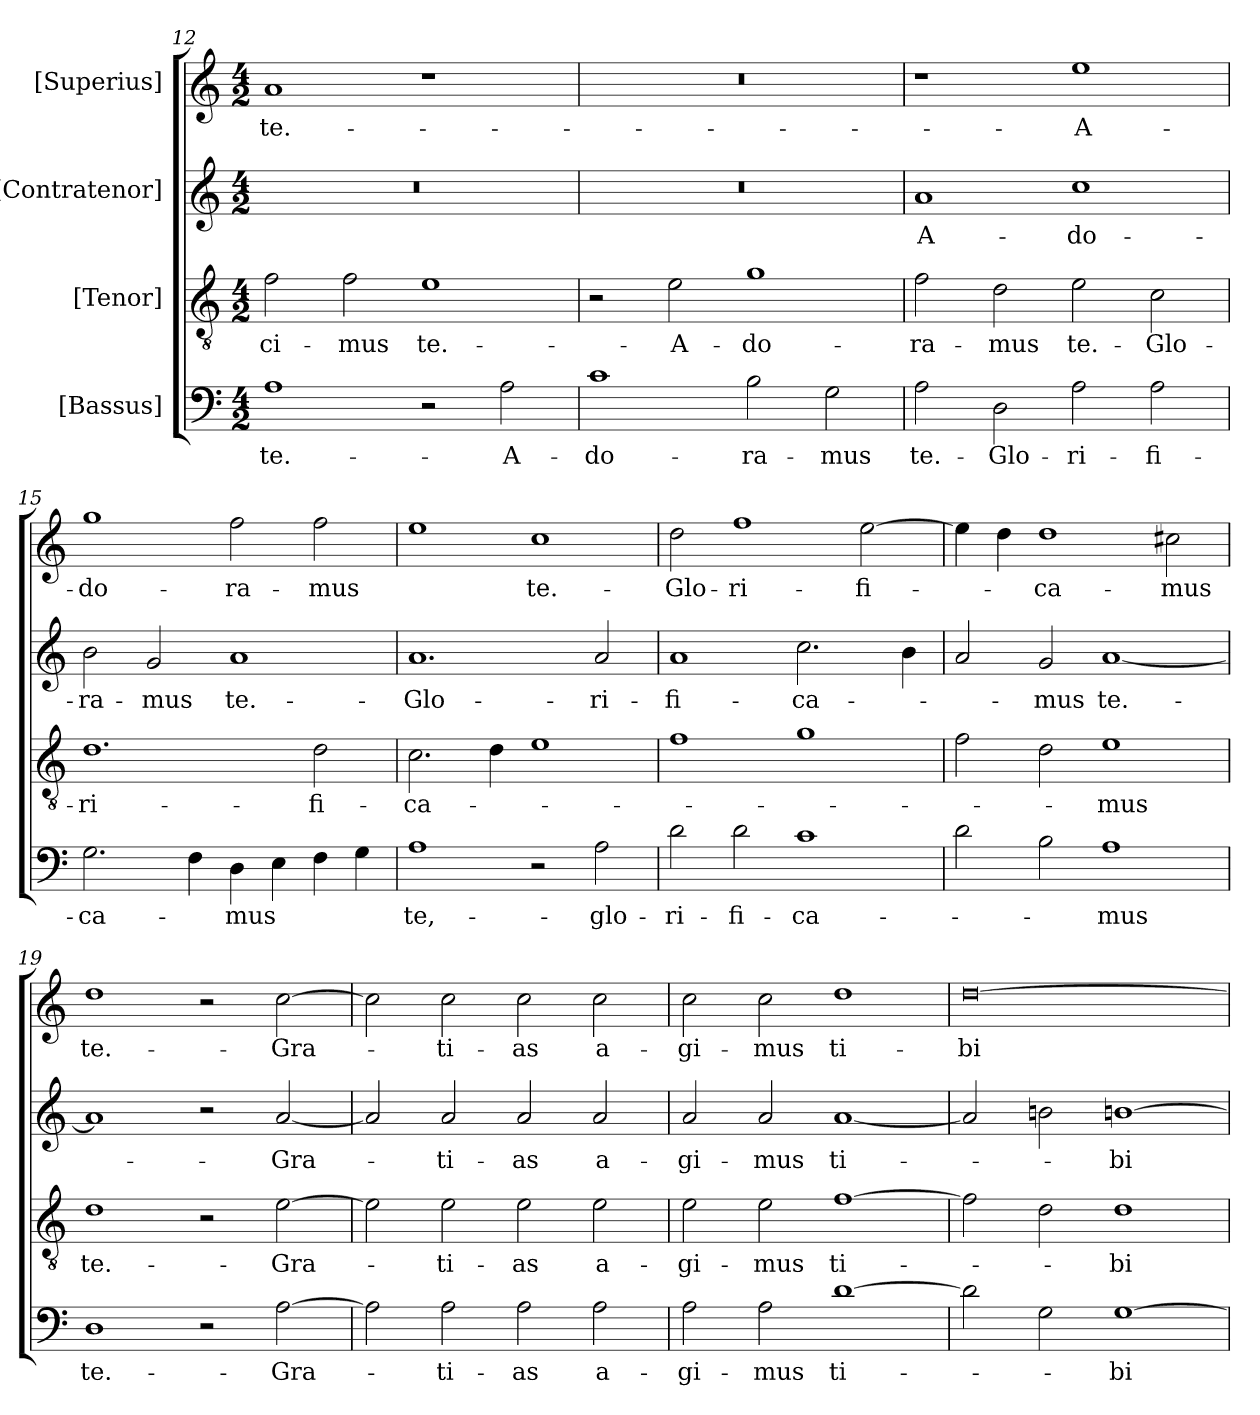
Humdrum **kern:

**kern	**text	**kern	**text	**kern	**text	**kern	**text
*part4	*part4	*part3	*part3	*part2	*part2	*part1	*part1
*staff4	*staff4	*staff3	*staff3	*staff2	*staff2	*staff1	*staff1
*I"[Bassus]	*	*I"[Tenor]	*	*I"[Contratenor]	*	*I"[Superius]	*
*clefF4	*	*clefGv2	*	*clefG2	*	*clefG2	*
*k[]	*	*k[]	*	*k[]	*	*k[]	*
*M4/2	*	*M4/2	*	*M4/2	*	*M4/2	*
=12	=12	=12	=12	=12	=12	=12	=12
1A\	te.-	2f\	-ci-	0r	.	1a/	te.-
.	.	2f\	-mus	.	.	.	.
2r	.	1e\	te.-	.	.	1r	.
2A\	A-	.	.	.	.	.	.
=13	=13	=13	=13	=13	=13	=13	=13
1c\	-do-	2r	.	0r	.	0r	.
.	.	2e\	A-	.	.	.	.
2B\	-ra-	1g\	-do-	.	.	.	.
2G\	-mus	.	.	.	.	.	.
=14	=14	=14	=14	=14	=14	=14	=14
2A\	te.-	2f\	-ra-	1a/	A-	1r	.
2D\	Glo-	2d\	-mus	.	.	.	.
2A\	-ri-	2e\	te.-	1cc\	-do-	1ee\	A-
2A\	-fi-	2c\	Glo-	.	.	.	.
=15	=15	=15	=15	=15	=15	=15	=15
2.G\	-ca-	1.d\	-ri-	2b\	-ra-	1gg\	-do-
.	.	.	.	2g/	-mus	.	.
4F\	.	.	.	.	.	.	.
4D\	-mus	.	.	1a/	te.-	2ff\	-ra-
4E\	.	.	.	.	.	.	.
4F\	.	2d\	-fi-	.	.	2ff\	-mus
4G\	.	.	.	.	.	.	.
=16	=16	=16	=16	=16	=16	=16	=16
1A\	te,-	2.c\	-ca-	1.a/	Glo-	1ee\	.
.	.	4d\	.	.	.	.	.
2r	.	1e\	.	.	.	1cc\	te.-
2A\	glo-	.	.	2a/	-ri-	.	.
=17	=17	=17	=17	=17	=17	=17	=17
2d\	-ri-	1f\	.	1a/	-fi-	2dd\	Glo-
2d\	-fi-	.	.	.	.	1ff\	-ri-
1c\	-ca-	1g\	.	2.cc\	-ca-	.	.
.	.	.	.	.	.	[2ee\	-fi-
.	.	.	.	4b\	.	.	.
=18	=18	=18	=18	=18	=18	=18	=18
2d\	.	2f\	.	2a/	.	4ee\]	.
.	.	.	.	.	.	4dd\	.
2B\	.	2d\	.	2g/	-mus	1dd\	-ca-
1A\	-mus	1e\	-mus	[1a/	te.-	.	.
.	.	.	.	.	.	2cc#X\	-mus
=19	=19	=19	=19	=19	=19	=19	=19
1D\	te.-	1d\	te.-	1a/]	.	1dd\	te.-
2r	.	2r	.	2r	.	2r	.
[2A\	Gra-	[2e\	Gra-	[2a/	Gra-	[2cc\	Gra-
=20	=20	=20	=20	=20	=20	=20	=20
2A\]	.	2e\]	.	2a/]	.	2cc\]	.
2A\	-ti-	2e\	-ti-	2a/	-ti-	2cc\	-ti-
2A\	-as	2e\	-as	2a/	-as	2cc\	-as
2A\	a-	2e\	a-	2a/	a-	2cc\	a-
=21	=21	=21	=21	=21	=21	=21	=21
2A\	-gi-	2e\	-gi-	2a/	-gi-	2cc\	-gi-
2A\	-mus	2e\	-mus	2a/	-mus	2cc\	-mus
[1d\	ti-	[1f\	ti-	[1a/	ti-	1dd\	ti-
=22	=22	=22	=22	=22	=22	=22	=22
2d\]	.	2f\]	.	2a/]	.	[0dd\	-bi
2G\	.	2d\	.	2bn\	.	.	.
[1G\	-bi	1d\	-bi	[1bn\	-bi	.	.
=	=	=	=	=	=	=	=
*-	*-	*-	*-	*-	*-	*-	*-
